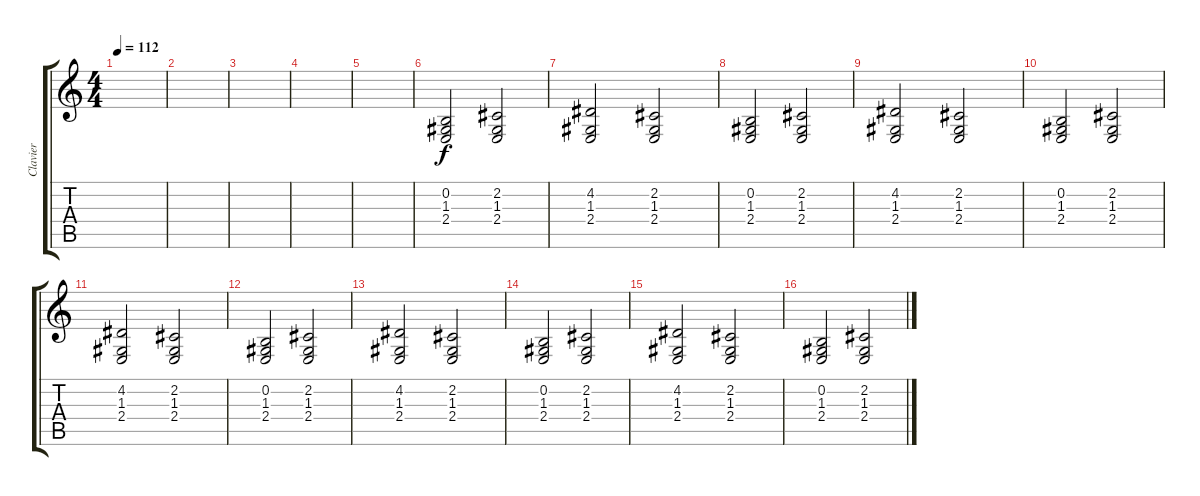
\track ("Clavier" "Clavier") {instrument drawbarorgan}
\staff {score tabs}
\tuning (E4 B3 G3 D3 A2 E2) {hide}
\ts (4 4)
\tempo 112
\clef g2
\ks c
|
|
|
|
|
(0.2 1.3 2.4).2 (2.2 1.3 2.4).2 |
(4.2 1.3 2.4).2 (2.2 1.3 2.4).2 |
(0.2 1.3 2.4).2 (2.2 1.3 2.4).2 |
(4.2 1.3 2.4).2 (2.2 1.3 2.4).2 |
(0.2 1.3 2.4).2 (2.2 1.3 2.4).2 |
(4.2 1.3 2.4).2 (2.2 1.3 2.4).2 |
(0.2 1.3 2.4).2 (2.2 1.3 2.4).2 |
(4.2 1.3 2.4).2 (2.2 1.3 2.4).2 |
(0.2 1.3 2.4).2 (2.2 1.3 2.4).2 |
(4.2 1.3 2.4).2 (2.2 1.3 2.4).2 |
(0.2 1.3 2.4).2 (2.2 1.3 2.4).2
